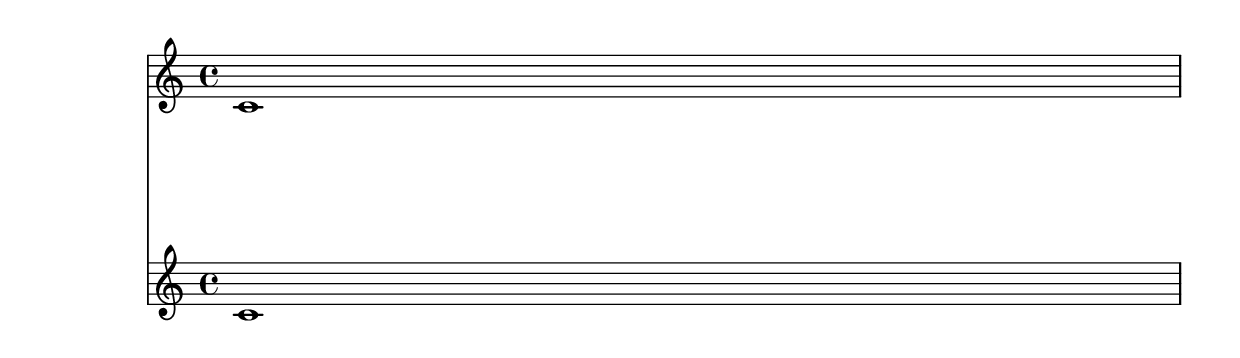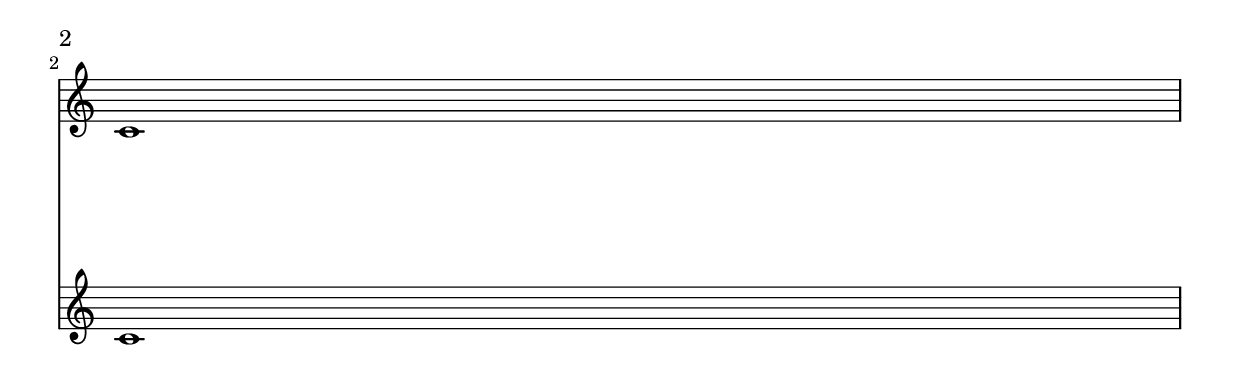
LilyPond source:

\version "2.16.0"

\header {
  texidoc = "minimum-distance within a system is correctly accounted for in page breaking."
}

\layout {
  \context {
    \Score
    \override VerticalAxisGroup #'staff-staff-spacing =
      #'((minimum-distance . 20))
  }
}

music = { c'1 \break c'1 }

\book {
  \paper {
    paper-height = 9\cm
  }

  \score { << \new Staff \music \new Staff \music >> }
}

